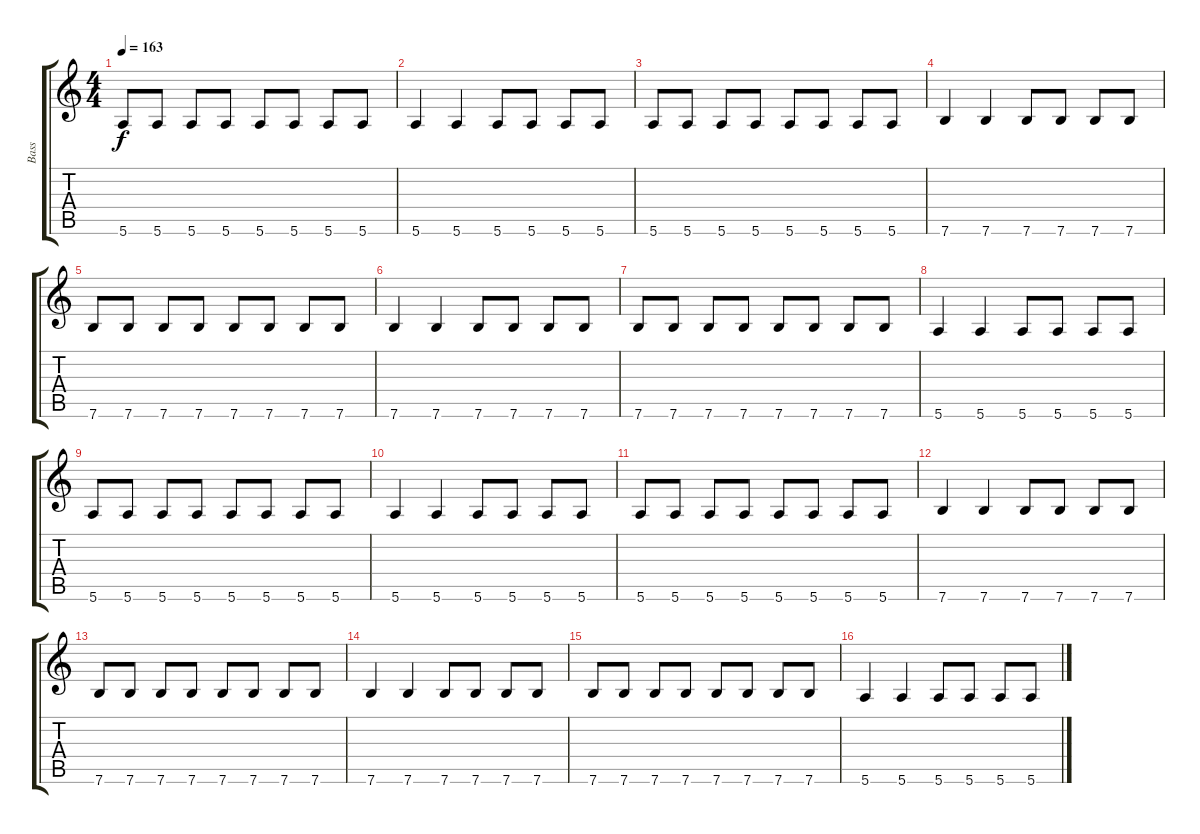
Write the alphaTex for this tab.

\track ("Bass" "Bass") {instrument electricbasspick}
\staff {score tabs}
\tuning (E4 B3 G3 D3 A2 E2) {hide}
\ts (4 4)
\tempo 163
\clef g2
\ks c
5.6.8{dy f} 5.6.8 5.6.8 5.6.8 5.6.8 5.6.8 5.6.8 5.6.8 |
5.6.4 5.6.4 5.6.8 5.6.8 5.6.8 5.6.8 |
5.6.8 5.6.8 5.6.8 5.6.8 5.6.8 5.6.8 5.6.8 5.6.8 |
7.6.4 7.6.4 7.6.8 7.6.8 7.6.8 7.6.8 |
7.6.8 7.6.8 7.6.8 7.6.8 7.6.8 7.6.8 7.6.8 7.6.8 |
7.6.4 7.6.4 7.6.8 7.6.8 7.6.8 7.6.8 |
7.6.8 7.6.8 7.6.8 7.6.8 7.6.8 7.6.8 7.6.8 7.6.8 |
5.6.4 5.6.4 5.6.8 5.6.8 5.6.8 5.6.8 |
5.6.8 5.6.8 5.6.8 5.6.8 5.6.8 5.6.8 5.6.8 5.6.8 |
5.6.4 5.6.4 5.6.8 5.6.8 5.6.8 5.6.8 |
5.6.8 5.6.8 5.6.8 5.6.8 5.6.8 5.6.8 5.6.8 5.6.8 |
7.6.4 7.6.4 7.6.8 7.6.8 7.6.8 7.6.8 |
7.6.8 7.6.8 7.6.8 7.6.8 7.6.8 7.6.8 7.6.8 7.6.8 |
7.6.4 7.6.4 7.6.8 7.6.8 7.6.8 7.6.8 |
7.6.8 7.6.8 7.6.8 7.6.8 7.6.8 7.6.8 7.6.8 7.6.8 |
5.6.4 5.6.4 5.6.8 5.6.8 5.6.8 5.6.8
